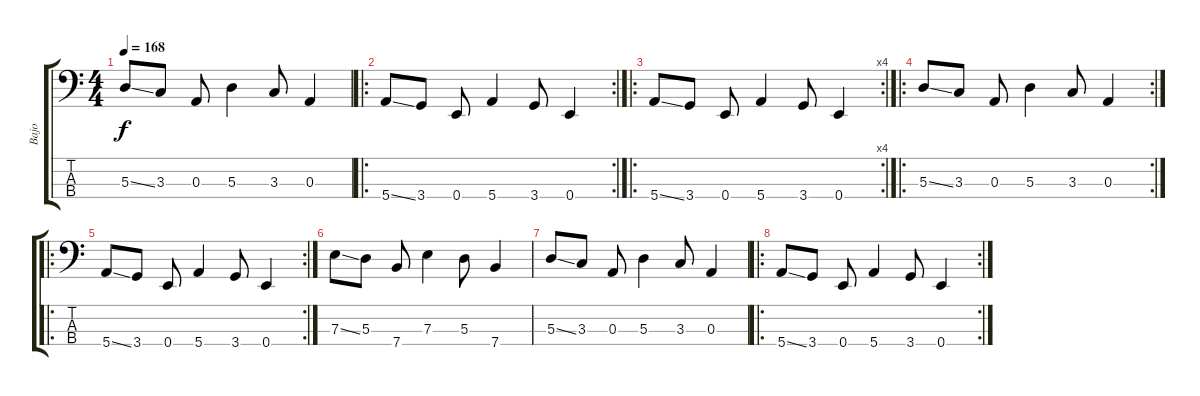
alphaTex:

\track ("Bajo" "Bajo") {instrument electricbassfinger}
\staff {score tabs}
\tuning (G2 D2 A1 E1) {hide}
\ts (4 4)
\tempo 168
\clef f4
\ks c
5.3{ss}.8{dy f} 3.3.8 0.3.8 5.3.4 3.3.8 0.3.4 |
\ro
\rc 2
5.4{ss}.8 3.4.8 0.4.8 5.4.4 3.4.8 0.4.4 |
\ro
\rc 4
5.4{ss}.8 3.4.8 0.4.8 5.4.4 3.4.8 0.4.4 |
\ro
\rc 2
5.3{ss}.8 3.3.8 0.3.8 5.3.4 3.3.8 0.3.4 |
\ro
\rc 2
5.4{ss}.8 3.4.8 0.4.8 5.4.4 3.4.8 0.4.4 |
7.3{ss}.8 5.3.8 7.4.8 7.3.4 5.3.8 7.4.4 |
5.3{ss}.8 3.3.8 0.3.8 5.3.4 3.3.8 0.3.4 |
\ro
\rc 2
5.4{ss}.8 3.4.8 0.4.8 5.4.4 3.4.8 0.4.4
